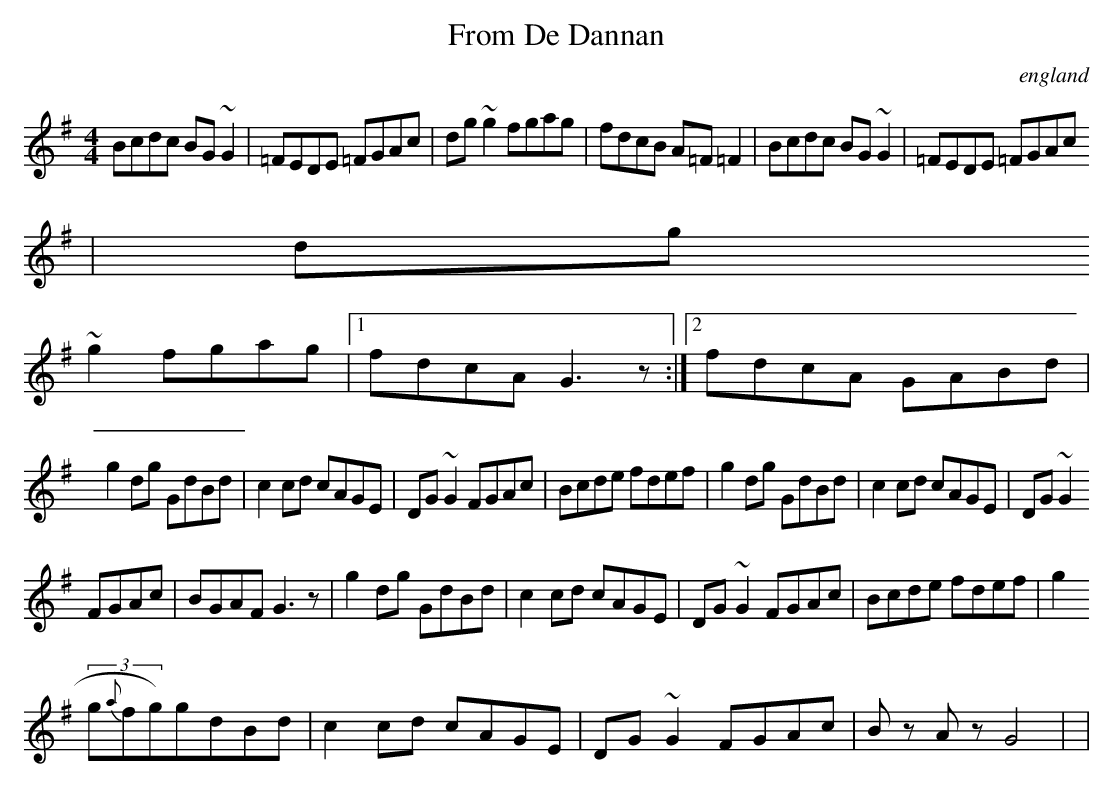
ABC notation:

X:1
T:From De Dannan
O:england
M:4/4
L:1/8
K:G
Bcdc BG ~G2|=FEDE =FGAc|dg ~g2 fgag|fdcB A=F =F2|Bcdc BG ~G2|=FEDE =FGAc
|dg
~g2 fgag|1fdcA G3 z:|2fdcA GABd|
g2 dg GdBd|c2 cd cAGE|DG ~G2 FGAc|Bcde fdef|g2 dg GdBd|c2 cd cAGE|DG ~G2
FGAc|BGAF G3 z|g2 dg GdBd|c2 cd cAGE|DG ~G2 FGAc|Bcde fdef|g2
(3g{a}fg)gdBd|c2 cd cAGE|DG ~G2 FGAc|Bz Az G4| |
